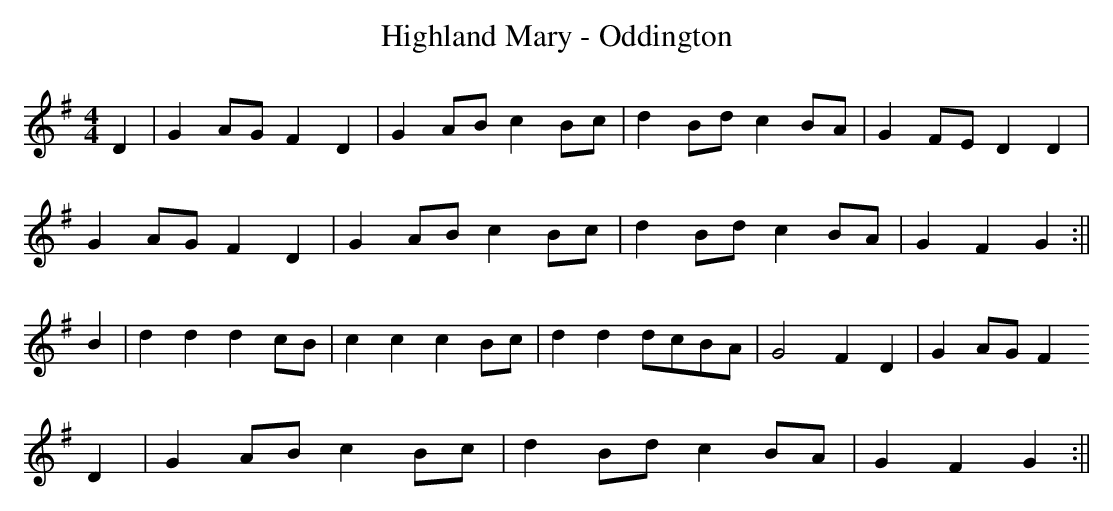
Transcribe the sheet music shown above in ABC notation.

X:1
T:Highland Mary - Oddington
M:4/4
L:1/8
K:G
D2|G2 AG F2 D2|G2 AB c2 Bc|d2 Bd c2 BA|G2 FE D2 D2|
G2 AG F2 D2|G2 AB c2 Bc|d2 Bd c2 BA|G2 F2 G2:||
B2|d2 d2 d2 cB|c2 c2 c2 Bc|d2 d2 dcBA|G4 F2 D2|G2 AG F2
D2|G2 AB c2 Bc|d2 Bd c2 BA|G2 F2 G2:||
